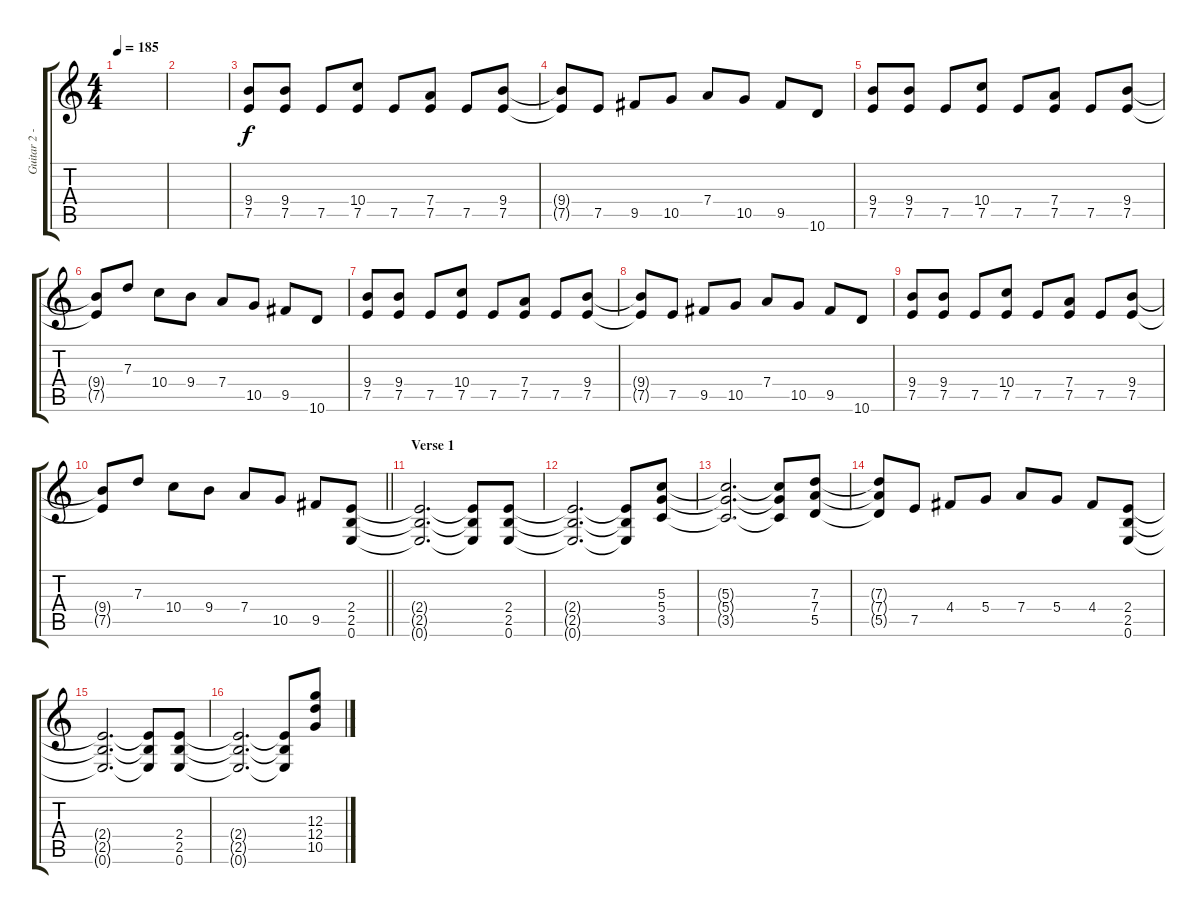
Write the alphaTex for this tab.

\track ("Guitar 2 - Smith" "Guitar 2 -") {instrument overdrivenguitar}
\staff {score tabs}
\tuning (E4 B3 G3 D3 A2 E2) {hide}
\ts (4 4)
\tempo 185
\clef g2
\ks c
|
|
(9.4 7.5).8 (9.4 7.5).8 7.5.8 (10.4 7.5).8 7.5.8 (7.4 7.5).8 7.5.8 (9.4 7.5).8 |
(9.4{t} 7.5{t}).8 7.5.8 9.5.8 10.5.8 7.4.8 10.5.8 9.5.8 10.6.8 |
(9.4 7.5).8 (9.4 7.5).8 7.5.8 (10.4 7.5).8 7.5.8 (7.4 7.5).8 7.5.8 (9.4 7.5).8 |
(9.4{t} 7.5{t}).8 7.3.8 10.4.8 9.4.8 7.4.8 10.5.8 9.5.8 10.6.8 |
(9.4 7.5).8 (9.4 7.5).8 7.5.8 (10.4 7.5).8 7.5.8 (7.4 7.5).8 7.5.8 (9.4 7.5).8 |
(9.4{t} 7.5{t}).8 7.5.8 9.5.8 10.5.8 7.4.8 10.5.8 9.5.8 10.6.8 |
(9.4 7.5).8 (9.4 7.5).8 7.5.8 (10.4 7.5).8 7.5.8 (7.4 7.5).8 7.5.8 (9.4 7.5).8 |
\barLineRight lightlight
(9.4{t} 7.5{t}).8 7.3.8 10.4.8 9.4.8 7.4.8 10.5.8 9.5.8 (2.4 2.5 0.6).8 |
\section ("" "Verse 1")
(2.4{t} 2.5{t} 0.6{t}).2{d} (2.4{t} 2.5{t} 0.6{t}).8 (2.4 2.5 0.6).8 |
(2.4{t} 2.5{t} 0.6{t}).2{d} (2.4{t} 2.5{t} 0.6{t}).8 (5.3 5.4 3.5).8 |
(5.3{t} 5.4{t} 3.5{t}).2{d} (5.3{t} 5.4{t} 3.5{t}).8 (7.3 7.4 5.5).8 |
(7.3{t} 7.4{t} 5.5{t}).8 7.5.8 4.4.8 5.4.8 7.4.8 5.4.8 4.4.8 (2.4 2.5 0.6).8 |
(2.4{t} 2.5{t} 0.6{t}).2{d} (2.4{t} 2.5{t} 0.6{t}).8 (2.4 2.5 0.6).8 |
(2.4{t} 2.5{t} 0.6{t}).2{d} (2.4{t} 2.5{t} 0.6{t}).8 (12.3 12.4 10.5).8
